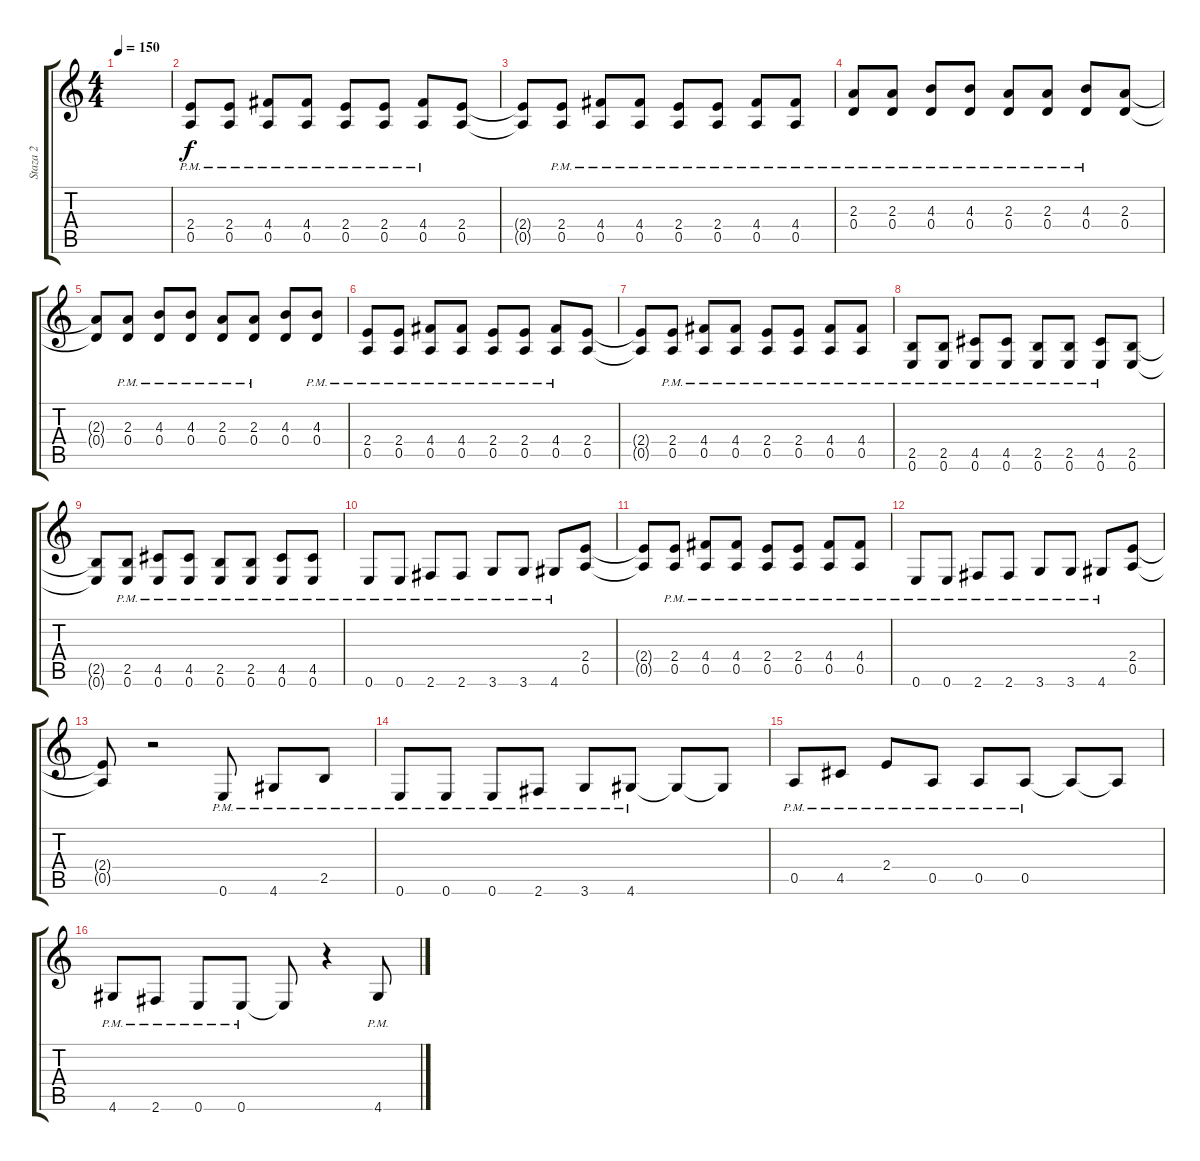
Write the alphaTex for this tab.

\track ("Staza 2" "Staza 2") {instrument distortionguitar}
\staff {score tabs}
\tuning (E4 B3 G3 D3 A2 E2) {hide}
\ts (4 4)
\tempo 150
\clef g2
\ks c
|
(2.4{pm} 0.5{pm}).8 (2.4{pm} 0.5{pm}).8 (4.4{pm} 0.5{pm}).8 (4.4{pm} 0.5{pm}).8 (2.4{pm} 0.5{pm}).8 (2.4{pm} 0.5{pm}).8 (4.4{pm} 0.5{pm}).8 (2.4 0.5).8 |
(2.4{t} 0.5{t}).8 (2.4{pm} 0.5{pm}).8 (4.4{pm} 0.5{pm}).8 (4.4{pm} 0.5{pm}).8 (2.4{pm} 0.5{pm}).8 (2.4{pm} 0.5{pm}).8 (4.4{pm} 0.5{pm}).8 (4.4 0.5{pm}).8 |
(2.3 0.4{pm}).8 (2.3 0.4{pm}).8 (4.3 0.4{pm}).8 (4.3{pm} 0.4{pm}).8 (2.3 0.4{pm}).8 (2.3 0.4{pm}).8 (4.3 0.4{pm}).8 (2.3 0.4).8 |
(2.3{t} 0.4{t}).8 (2.3{pm} 0.4{pm}).8 (4.3{pm} 0.4{pm}).8 (4.3{pm} 0.4{pm}).8 (2.3{pm} 0.4{pm}).8 (2.3{pm} 0.4{pm}).8 (4.3 0.4).8 (4.3{pm} 0.4{pm}).8 |
(2.4{pm} 0.5{pm}).8 (2.4{pm} 0.5{pm}).8 (4.4{pm} 0.5{pm}).8 (4.4{pm} 0.5{pm}).8 (2.4{pm} 0.5{pm}).8 (2.4{pm} 0.5{pm}).8 (4.4{pm} 0.5{pm}).8 (2.4 0.5).8 |
(2.4{t} 0.5{t}).8 (2.4{pm} 0.5{pm}).8 (4.4{pm} 0.5{pm}).8 (4.4{pm} 0.5{pm}).8 (2.4{pm} 0.5{pm}).8 (2.4{pm} 0.5{pm}).8 (4.4{pm} 0.5{pm}).8 (4.4 0.5{pm}).8 |
(2.5{pm} 0.6{pm}).8 (2.5{pm} 0.6{pm}).8 (4.5{pm} 0.6{pm}).8 (4.5{pm} 0.6{pm}).8 (2.5{pm} 0.6{pm}).8 (2.5{pm} 0.6{pm}).8 (4.5{pm} 0.6{pm}).8 (2.5 0.6).8 |
(2.5{t} 0.6{t}).8 (2.5{pm} 0.6{pm}).8 (4.5{pm} 0.6{pm}).8 (4.5{pm} 0.6{pm}).8 (2.5{pm} 0.6{pm}).8 (2.5{pm} 0.6{pm}).8 (4.5{pm} 0.6{pm}).8 (4.5{pm} 0.6{pm}).8 |
0.6{pm}.8 0.6{pm}.8 2.6{pm}.8 2.6{pm}.8 3.6{pm}.8 3.6{pm}.8 4.6{pm}.8 (2.4 0.5).8 |
(2.4{t} 0.5{t}).8 (2.4{pm} 0.5{pm}).8 (4.4{pm} 0.5{pm}).8 (4.4{pm} 0.5{pm}).8 (2.4{pm} 0.5{pm}).8 (2.4{pm} 0.5{pm}).8 (4.4{pm} 0.5{pm}).8 (4.4{pm} 0.5{pm}).8 |
0.6{pm}.8 0.6{pm}.8 2.6{pm}.8 2.6{pm}.8 3.6{pm}.8 3.6{pm}.8 4.6{pm}.8 (2.4 0.5).8 |
(2.4{t} 0.5{t}).8 r.2 0.6{pm}.8 4.6{pm}.8 2.5{pm}.8 |
0.6{pm}.8 0.6{pm}.8 0.6{pm}.8 2.6{pm}.8 3.6{pm}.8 4.6{pm}.8 4.6{t}.8 4.6{t}.8 |
0.5{pm}.8 4.5{pm}.8 2.4{pm}.8 0.5{pm}.8 0.5{pm}.8 0.5{pm}.8 0.5{t}.8 0.5{t}.8 |
4.6{pm}.8 2.6{pm}.8 0.6{pm}.8 0.6{pm}.8 0.6{t}.8 r.4 4.6{pm}.8
